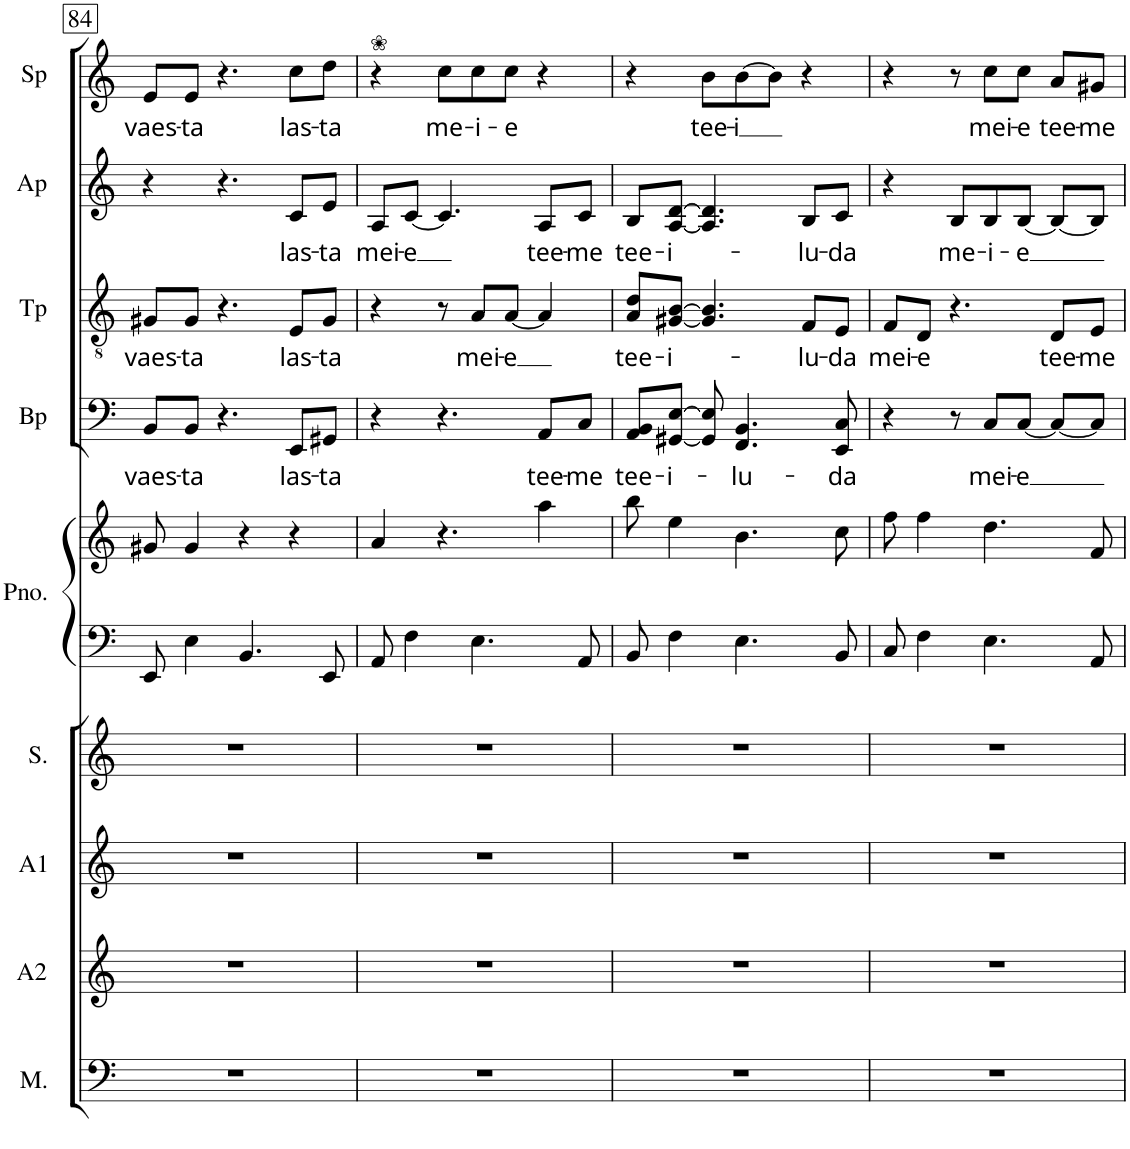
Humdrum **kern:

**kern	**kern	**kern	**kern	**kern	**kern	**kern	**text	**kern	**text	**kern	**text	**kern	**text
*part9	*part8	*part7	*part6	*part5	*part5	*part4	*part4	*part3	*part3	*part2	*part2	*part1	*part1
*staff10	*staff9	*staff8	*staff7	*staff6	*staff5	*staff4	*staff4	*staff3	*staff3	*staff2	*staff2	*staff1	*staff1
*I"Men	*I"Alto II	*I"Alto I	*I"Soprano	*I"Piano	*	*I"cp Basso	*	*I"cp Tenore	*	*I"cp Alto	*	*I"cp Soprano	*
*I'M.	*I'A2	*I'A1	*I'S.	*I'Pno.	*	*	*	*	*	*	*	*I'Sp	*
!!LO:PB:g=z
*clefF4	*clefG2	*clefG2	*clefG2	*clefF4	*clefG2	*clefF4	*	*clefGv2	*	*clefG2	*	*clefG2	*
*	*Trd1c2	*Trd1c2	*	*	*	*	*	*	*	*Trd1c2	*	*	*
*k[]	*k[]	*k[]	*k[]	*k[]	*k[]	*k[]	*	*k[]	*	*k[]	*	*k[]	*
*M7/8	*M7/8	*M7/8	*M7/8	*M7/8	*M7/8	*M7/8	*	*M7/8	*	*M7/8	*	*M7/8	*
=84	=84	=84	=84	=84	=84	=84	=84	=84	=84	=84	=84	=84	=84
!	!	!	!	!	!	!	!LO:LY:b	!	!LO:LY:b	!	!	!	!LO:LY:b
2..r	2..r	2..r	2..r	8EE/	8g#X/	8BB/L	vaes-	8G#X/L	vaes-	4r	.	8e/L	vaes-
!	!	!	!	!	!	!	!LO:LY:b	!	!LO:LY:b	!	!	!	!LO:LY:b
.	.	.	.	4E\	4g#/	8BB/J	-ta	8G#/J	-ta	.	.	8e/J	-ta
.	.	.	.	.	.	4.r	.	4.r	.	4.r	.	4.r	.
.	.	.	.	4.BB/	4r	.	.	.	.	.	.	.	.
!	!	!	!	!	!	!	!LO:LY:b	!	!LO:LY:b	!	!LO:LY:b	!	!LO:LY:b
.	.	.	.	.	4r	8EE/L	las-	8E/L	las-	8c/L	las-	8cc\L	las-
!	!	!	!	!	!	!	!LO:LY:b	!	!LO:LY:b	!	!LO:LY:b	!	!LO:LY:b
.	.	.	.	8EE/	.	8GG#X/J	-ta	8G#/J	-ta	8e/J	-ta	8dd\J	-ta
=85	=85	=85	=85	=85	=85	=85	=85	=85	=85	=85	=85	=85	=85
!	!	!	!	!	!	!	!	!	!	!	!	!LO:TX:a:t=❀	!
!	!	!	!	!	!	!	!	!	!	!	!LO:LY:b	!	!
2..r	2..r	2..r	2..r	8AA/	4a/	4r	.	4r	.	8A/L	mei-	4r	.
!	!	!	!	!	!	!	!	!	!	!	!LO:LY:b	!	!
.	.	.	.	4F\	.	.	.	.	.	[8c/J	e	.	.
!	!	!	!	!	!	!	!	!	!	!	!	!	!LO:LY:b
.	.	.	.	.	4.r	4.r	.	8r	.	4.c/]	.	8cc\L	me-
!	!	!	!	!	!	!	!	!	!LO:LY:b	!	!	!	!LO:LY:b
.	.	.	.	4.E\	.	.	.	8A/L	mei-	.	.	8cc\	-i-
!	!	!	!	!	!	!	!	!	!LO:LY:b	!	!	!	!LO:LY:b
.	.	.	.	.	.	.	.	[8A/J	-e	.	.	8cc\J	-e
!	!	!	!	!	!	!	!LO:LY:b	!	!	!	!LO:LY:b	!	!
.	.	.	.	.	4aa\	8AA/L	tee-	4A/]	.	8A/L	tee-	4r	.
!	!	!	!	!	!	!	!LO:LY:b	!	!	!	!LO:LY:b	!	!
.	.	.	.	8AA/	.	8C/J	-me	.	.	8c/J	-me	.	.
=86	=86	=86	=86	=86	=86	=86	=86	=86	=86	=86	=86	=86	=86
!	!	!	!	!	!	!	!LO:LY:b	!	!LO:LY:b	!	!LO:LY:b	!	!
2..r	2..r	2..r	2..r	8BB/	8bb\	8AA/ 8BB/L	tee-	8A/ 8d/L	tee-	8B/L	tee-	4r	.
!	!	!	!	!	!	!	!LO:LY:b	!	!LO:LY:b	!	!LO:LY:b	!	!
.	.	.	.	4F\	4ee\	[8GG#X/ [8E/J	-i-	[8G#X/ [8B/J	-i-	[8A/ [8d/J	i-	.	.
!	!	!	!	!	!	!	!	!	!	!	!	!	!LO:LY:b
.	.	.	.	.	.	8GG#/] 8E/]	.	4.G#/] 4.B/]	.	4.A/] 4.d/]	.	8b\L	tee-
!	!	!	!	!	!	!	!LO:LY:b	!	!	!	!	!	!LO:LY:b
.	.	.	.	4.E\	4.b\	4.FF/ 4.BB/	lu-	.	.	.	.	[8b\	-i
.	.	.	.	.	.	.	.	.	.	.	.	8b\J]	.
!	!	!	!	!	!	!	!	!	!LO:LY:b	!	!LO:LY:b	!	!
.	.	.	.	.	.	.	.	8F/L	-lu-	8B/L	-lu-	4r	.
!	!	!	!	!	!	!	!LO:LY:b	!	!LO:LY:b	!	!LO:LY:b	!	!
.	.	.	.	8BB/	8cc\	8EE/ 8C/	-da	8E/J	-da	8c/J	-da	.	.
=87	=87	=87	=87	=87	=87	=87	=87	=87	=87	=87	=87	=87	=87
!	!	!	!	!	!	!	!	!	!LO:LY:b	!	!	!	!
2..r	2..r	2..r	2..r	8C/	8ff\	4r	.	8F/L	mei-	4r	.	4r	.
!	!	!	!	!	!	!	!	!	!LO:LY:b	!	!	!	!
.	.	.	.	4F\	4ff\	.	.	8D/J	-e	.	.	.	.
!	!	!	!	!	!	!	!	!	!	!	!LO:LY:b	!	!
.	.	.	.	.	.	8r	.	4.r	.	8B/L	me-	8r	.
!	!	!	!	!	!	!	!LO:LY:b	!	!	!	!LO:LY:b	!	!LO:LY:b
.	.	.	.	4.E\	4.dd\	8C/L	mei-	.	.	8B/	-i-	8cc\L	mei-
!	!	!	!	!	!	!	!LO:LY:b	!	!	!	!LO:LY:b	!	!LO:LY:b
.	.	.	.	.	.	[8C/J	-e	.	.	[8B/J	-e	8cc\J	-e
!	!	!	!	!	!	!	!	!	!LO:LY:b	!	!	!	!LO:LY:b
.	.	.	.	.	.	8C/L_	.	8D/L	tee-	8B/L_	.	8a/L	tee-
!	!	!	!	!	!	!	!	!	!LO:LY:b	!	!	!	!LO:LY:b
.	.	.	.	8AA/	8f/	8C/J]	.	8E/J	-me	8B/J]	.	8g#X/J	-me
=	=	=	=	=	=	=	=	=	=	=	=	=	=
*-	*-	*-	*-	*-	*-	*-	*-	*-	*-	*-	*-	*-	*-
